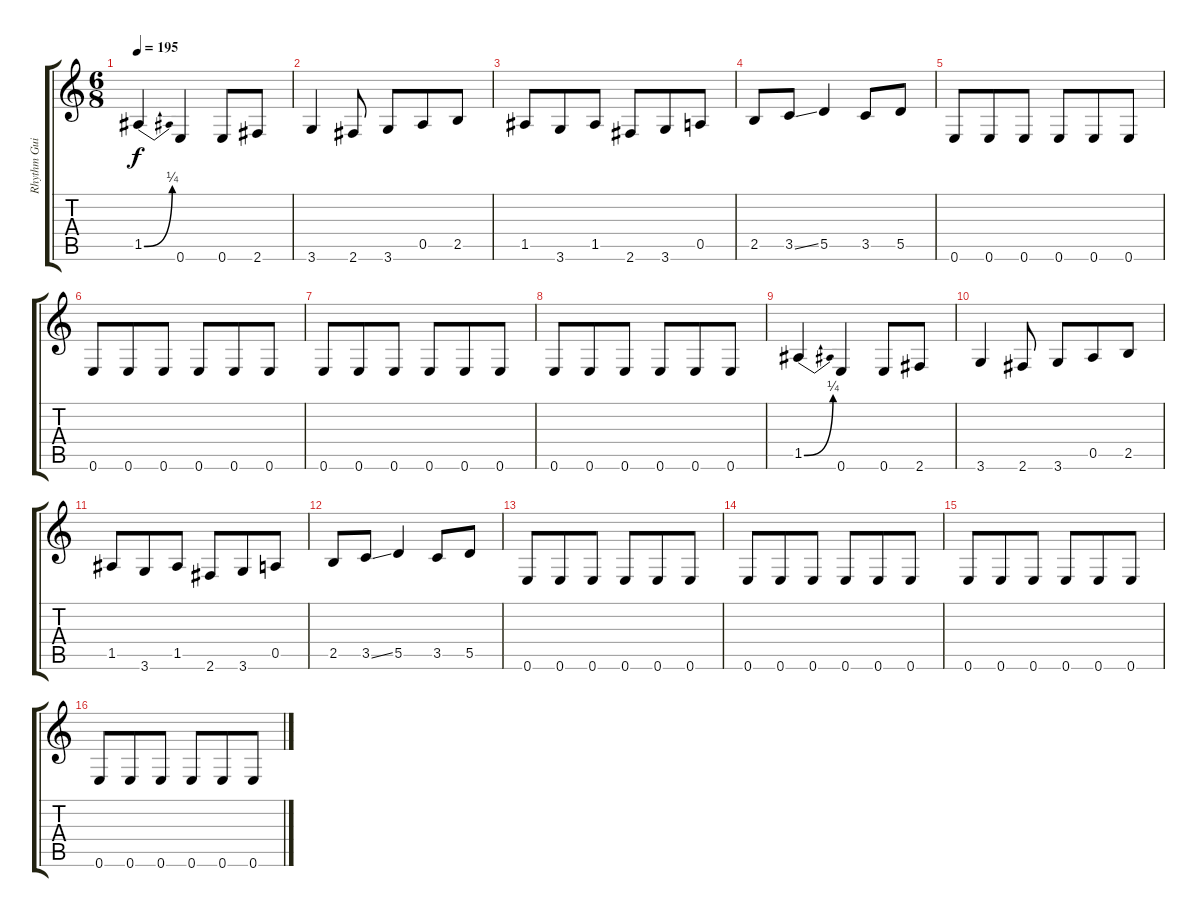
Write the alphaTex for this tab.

\track ("Rhythm Guitar" "Rhythm Gui") {instrument distortionguitar}
\staff {score tabs}
\tuning (E4 B3 G3 D3 A2 E2) {hide}
\ts (6 8)
\tempo 195
\clef g2
\ks c
1.5{be (bend 0 0 60 1)}.4{dy f} 0.6.4 0.6.8 2.6.8 |
3.6.4 2.6.8 3.6.8 0.5.8 2.5.8 |
1.5.8 3.6.8 1.5.8 2.6.8 3.6.8 0.5.8 |
2.5.8 3.5{ss}.8 5.5.4 3.5.8 5.5.8 |
0.6.8 0.6.8 0.6.8 0.6.8 0.6.8 0.6.8 |
0.6.8 0.6.8 0.6.8 0.6.8 0.6.8 0.6.8 |
0.6.8 0.6.8 0.6.8 0.6.8 0.6.8 0.6.8 |
0.6.8 0.6.8 0.6.8 0.6.8 0.6.8 0.6.8 |
1.5{be (bend 0 0 60 1)}.4 0.6.4 0.6.8 2.6.8 |
3.6.4 2.6.8 3.6.8 0.5.8 2.5.8 |
1.5.8 3.6.8 1.5.8 2.6.8 3.6.8 0.5.8 |
2.5.8 3.5{ss}.8 5.5.4 3.5.8 5.5.8 |
0.6.8 0.6.8 0.6.8 0.6.8 0.6.8 0.6.8 |
0.6.8 0.6.8 0.6.8 0.6.8 0.6.8 0.6.8 |
0.6.8 0.6.8 0.6.8 0.6.8 0.6.8 0.6.8 |
0.6.8 0.6.8 0.6.8 0.6.8 0.6.8 0.6.8
